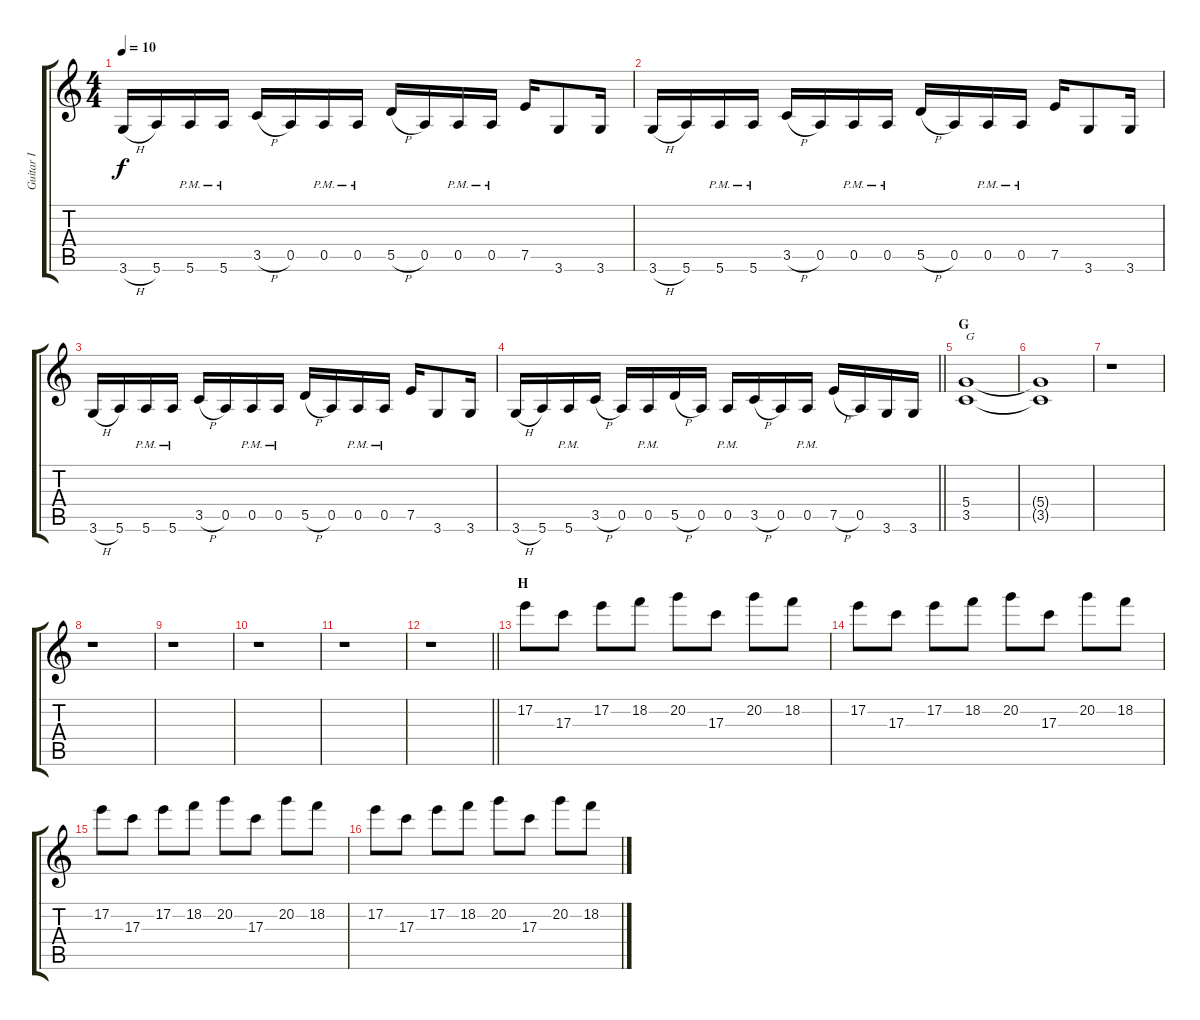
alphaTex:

\track ("Guitar I" "Guitar I") {instrument overdrivenguitar}
\staff {score tabs}
\tuning (E4 B3 G3 D3 A2 E2) {hide}
\ts (4 4)
\tempo 10
\clef g2
\ks c
3.6{h}.16{dy f} 5.6.16 5.6{pm}.16 5.6{pm}.16 3.5{h}.16 0.5.16 0.5{pm}.16 0.5{pm}.16 5.5{h}.16 0.5.16 0.5{pm}.16 0.5{pm}.16 7.5.16 3.6.8 3.6.16 |
3.6{h}.16 5.6.16 5.6{pm}.16 5.6{pm}.16 3.5{h}.16 0.5.16 0.5{pm}.16 0.5{pm}.16 5.5{h}.16 0.5.16 0.5{pm}.16 0.5{pm}.16 7.5.16 3.6.8 3.6.16 |
3.6{h}.16 5.6.16 5.6{pm}.16 5.6{pm}.16 3.5{h}.16 0.5.16 0.5{pm}.16 0.5{pm}.16 5.5{h}.16 0.5.16 0.5{pm}.16 0.5{pm}.16 7.5.16 3.6.8 3.6.16 |
\barLineRight lightlight
3.6{h}.16 5.6.16 5.6{pm}.16 3.5{h}.16 0.5.16 0.5{pm}.16 5.5{h}.16 0.5.16 0.5{pm}.16 3.5{h}.16 0.5.16 0.5{pm}.16 7.5{h}.16 0.5.16 3.6.16 3.6.16 |
\section ("" "G")
(5.4 3.5).1{txt "G"} |
(5.4{t} 3.5{t}).1 |
r.1 |
r.1 |
r.1 |
r.1 |
r.1 |
\barLineRight lightlight
r.1 |
\section ("" "H")
17.2.8{instrument electricguitarclean} 17.3.8 17.2.8 18.2.8 20.2.8 17.3.8 20.2.8 18.2.8 |
17.2.8 17.3.8 17.2.8 18.2.8 20.2.8 17.3.8 20.2.8 18.2.8 |
17.2.8 17.3.8 17.2.8 18.2.8 20.2.8 17.3.8 20.2.8 18.2.8 |
17.2.8 17.3.8 17.2.8 18.2.8 20.2.8 17.3.8 20.2.8 18.2.8
